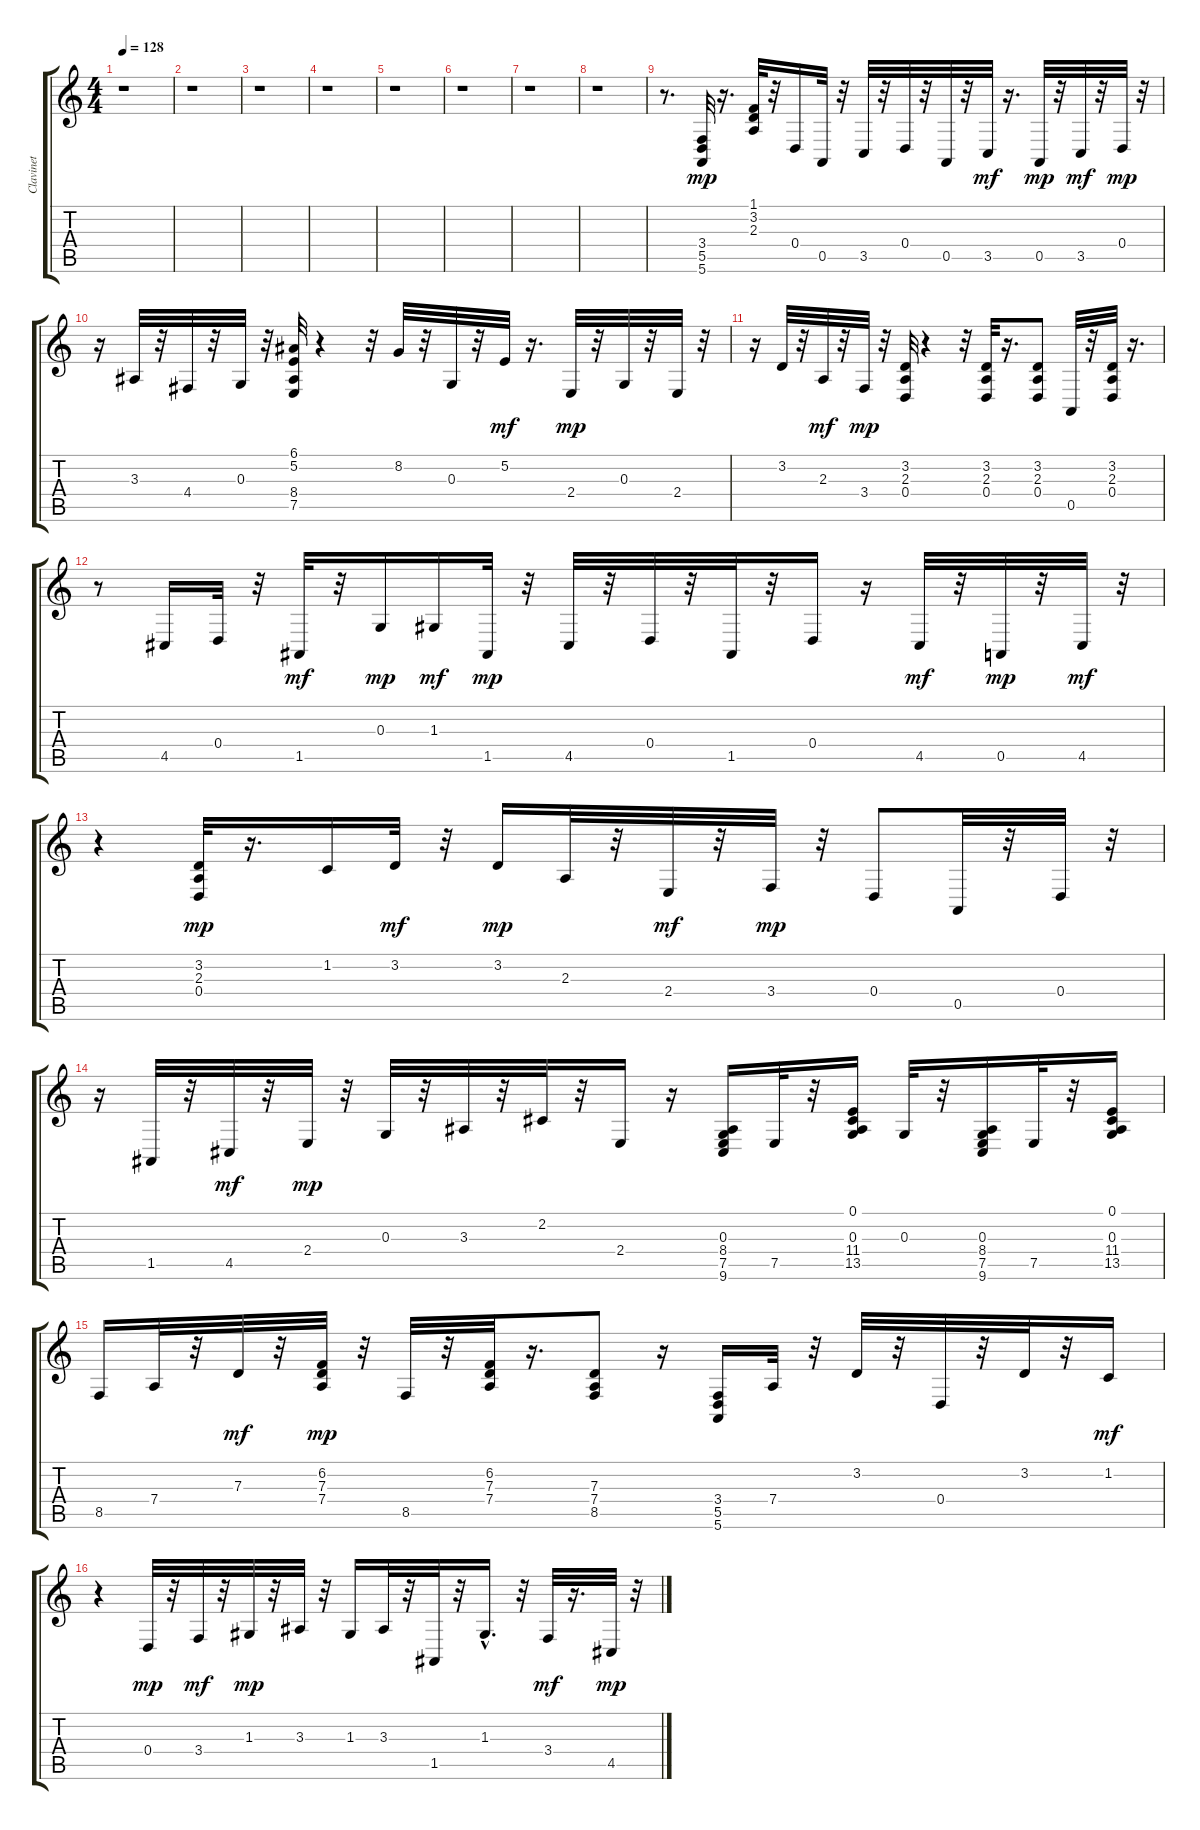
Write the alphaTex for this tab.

\track ("Clavinet" "Clavinet") {instrument clavinet}
\staff {score tabs}
\tuning (E4 B3 G3 D3 A2 E2) {hide}
\ts (4 4)
\tempo 128
\clef g2
\ks c
r.1{dy mp} |
r.1 |
r.1 |
r.1 |
r.1 |
r.1 |
r.1 |
r.1 |
r.8{d} (3.4 5.5 5.6).32 r.16{d} (1.1 3.2 2.3).32 r.32 0.4.16 0.5.32 r.32 3.5.32 r.32 0.4.32 r.32 0.5.32 r.32 3.5.32{dy mf} r.16{d} 0.5.32{dy mp} r.32 3.5.32{dy mf} r.32 0.4.32{dy mp} r.32 |
r.16 3.3.32 r.32 4.4.32 r.32 0.3.32 r.32 (6.1 5.2 8.4 7.5).32 r.4 r.32 8.2.32 r.32 0.3.32 r.32 5.2.32{dy mf} r.16{d} 2.4.32{dy mp} r.32 0.3.32 r.32 2.4.32 r.32 |
r.16 3.2.32 r.32 2.3.32{dy mf} r.32 3.4.32{dy mp} r.32 (3.2 2.3 0.4).32 r.4 r.32 (3.2 2.3 0.4).32 r.16{d} (3.2 2.3 0.4).8 0.5.32 r.32 (3.2 2.3 0.4).32 r.16{d} |
r.8 4.5.16 0.4.32 r.32 1.5.32{dy mf} r.32 0.3.16{dy mp} 1.3.16{dy mf} 1.5.32{dy mp} r.32 4.5.32 r.32 0.4.32 r.32 1.5.32 r.32 0.4.16 r.16 4.5.32{dy mf} r.32 0.5.32{dy mp} r.32 4.5.32{dy mf} r.32 |
r.4 (3.2 2.3 0.4).32{dy mp} r.16{d} 1.2.16 3.2.32{dy mf} r.32 3.2.16{dy mp} 2.3.32 r.32 2.4.32{dy mf} r.32 3.4.32{dy mp} r.32 0.4.8 0.5.32 r.32 0.4.32 r.32 |
r.16 1.5.32 r.32 4.5.32{dy mf} r.32 2.4.32{dy mp} r.32 0.3.32 r.32 3.3.32 r.32 2.2.32 r.32 2.4.16 r.16 (0.3 8.4 7.5 9.6).16 7.5.32 r.32 (0.1 0.3 11.4 13.5).16 0.3.32 r.32 (0.3 8.4 7.5 9.6).16 7.5.32 r.32 (0.1 0.3 11.4 13.5).16 |
8.5.16 7.4.32 r.32 7.3.32{dy mf} r.32 (6.2 7.3 7.4).32{dy mp} r.32 8.5.32 r.32 (6.2 7.3 7.4).32 r.16{d} (7.3 7.4 8.5).8 r.16 (3.4 5.5 5.6).16 7.4.32 r.32 3.2.32 r.32 0.4.32 r.32 3.2.32 r.32 1.2.16{dy mf} |
r.4 0.4.32{dy mp} r.32 3.4.32{dy mf} r.32 1.3.32{dy mp} r.32 3.3.32 r.32 1.3.16 3.3.32 r.32 1.5.32 r.32 1.3{hac}.16{d} r.32 3.4.32{dy mf} r.16{d} 4.5.32{dy mp} r.32
